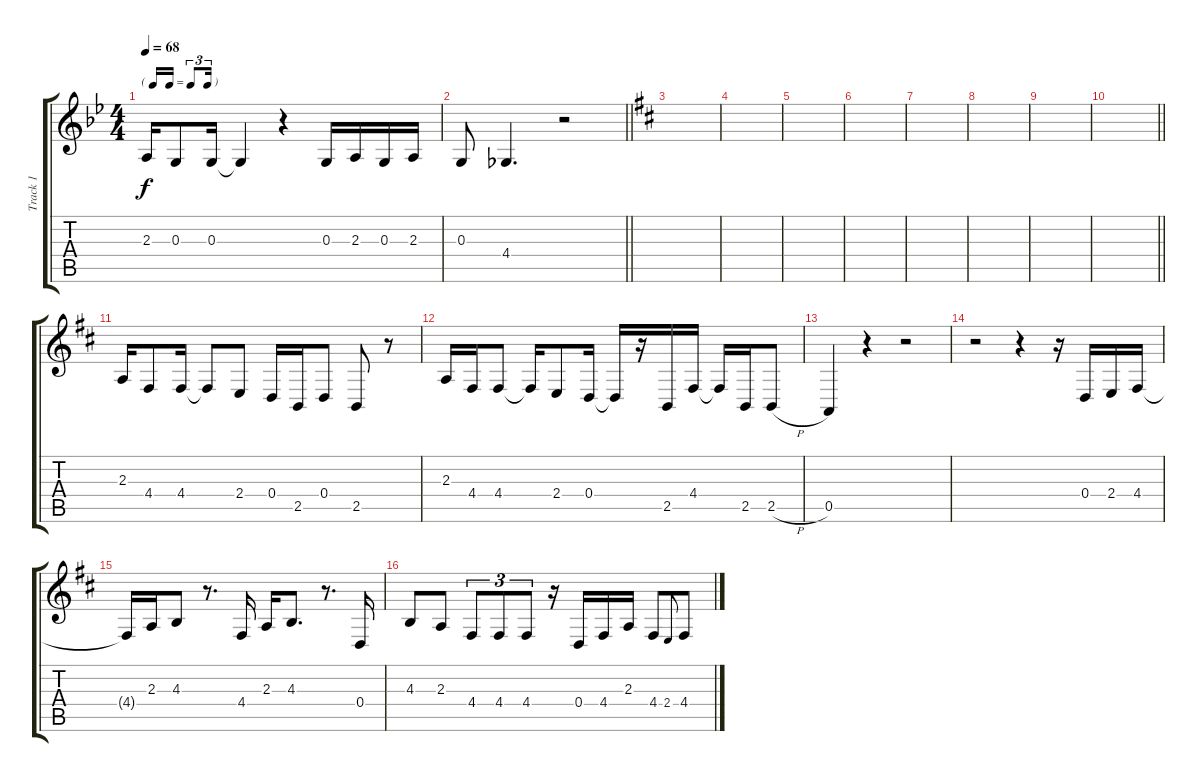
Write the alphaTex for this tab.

\track ("Track 1" "Track 1") {instrument tenorsax}
\staff {score tabs}
\tuning (E4 B3 G3 D3 A2 E2) {hide}
\ts (4 4)
\tf triplet16th
\tempo 68
\clef g2
\ks bb
2.3.16{dy f} 0.3.8 0.3.16 0.3{t}.4 r.4 0.3.16 2.3.16 0.3.16 2.3.16 |
\barLineRight lightlight
0.3.8 4.4.4{d} r.2 |
\ks d
|
|
|
|
|
|
|
\barLineRight lightlight
|
2.3.16 4.4.8 4.4.16 4.4{t}.8 2.4.8 0.4.16 2.5.16 0.4.8 2.5.8 r.8 |
2.3.16 4.4.16 4.4.8 4.4{t}.16 2.4.8 0.4.16 0.4{t}.16 r.16 2.5.16 4.4.16 4.4{t}.16 2.5.16 2.5{h}.8 |
0.5.4 r.4 r.2 |
r.2 r.4 r.16 0.4.16 2.4.16 4.4.16 |
4.4{t}.16 2.3.16 4.3.8 r.8{d} 4.4.16 2.3.16 4.3.8{d} r.8{d} 0.4.16 |
4.3.8 2.3.8 4.4.8{tu (3 2)} 4.4.8{tu (3 2)} 4.4.8{tu (3 2)} r.16 0.4.16 4.4.16 2.3.16 4.4.8 2.4.8{gr onbeat} 4.4.8
